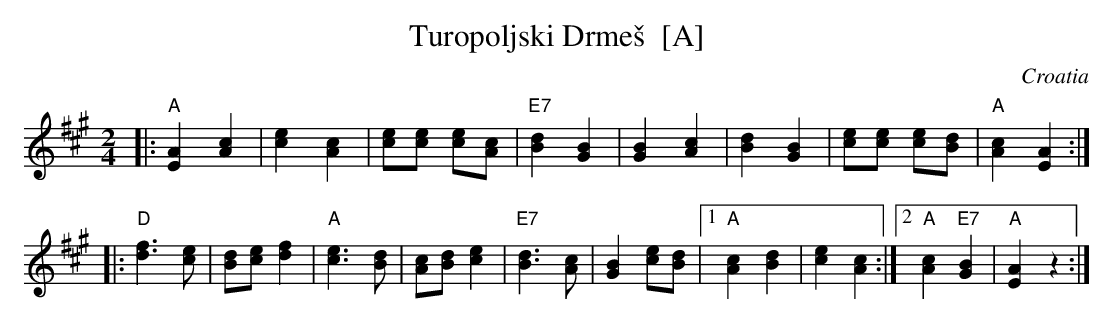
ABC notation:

X:1
T: Turopoljski Drme\vs  [A]
O: Croatia
M: 2/4
L: 1/8
K: A
|: "A"[A2E2] [c2A2] | [e2c2] [c2A2] \
| [ec][ec] [ec][cA] | "E7"[d2B2] [B2G2] \
| [B2G2] [c2A2] | [d2B2] [B2G2] \
| [ec][ec] [ec][dB] | "A"[c2A2] [A2E2] :|
|: "D"[f3d3] [ec] | [dB][ec] [f2d2] \
| "A"[e3c3] [dB] | [cA][dB] [e2c2] \
| "E7"[d3B3] [cA] | [B2G2] [ec][dB] \
|1 "A"[c2A2] [d2B2] | [e2c2] [c2A2] \
:|2 "A"[c2A2] "E7"[B2G2] | "A"[A2E2] z2 :|
